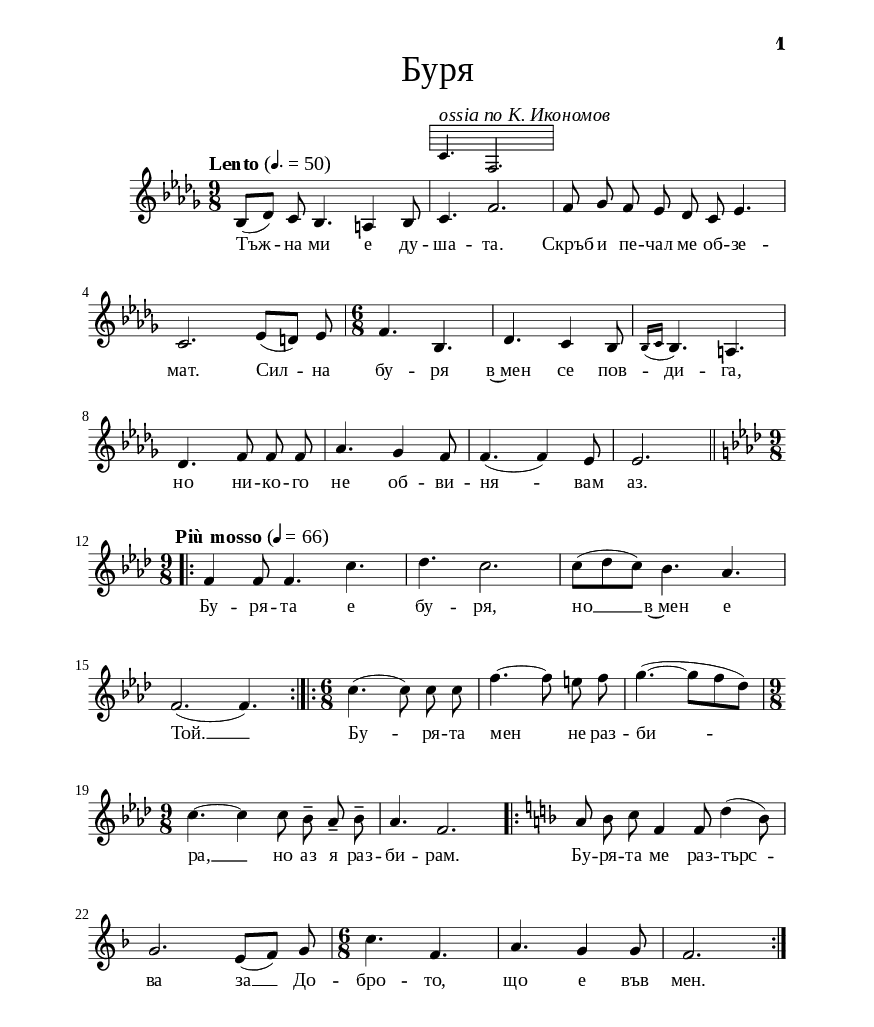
\version "2.24.4"

\include "include/globals.ily"

\bookpart {
  \label #'ref120
  \tocItem \markup "Буря"
  \include "include/bookpart-paper.ily"
  \score {
    \include "include/score-layout.ily"

    \new Staff = main  \relative c' {
      \clef treble
      \key bes \minor
      \time 9/8
      \tempoFunc "Lento" 4. "50"
      \autoBeamOff
      bes8 ( [  des8 ) ]  c8  bes4.  a4  bes8
      \override TextScript.extra-offset = #'(2.5 . 2)
      <<
        {
          c4.  f2.  |
        }
        \new Staff \with {
          \override VerticalAxisGroup.default-staff-staff-spacing =
          #'((basic-distance . 5.5)
             (padding . 1))
          \remove "Time_signature_engraver"
          alignAboveContext = #"main"
          fontSize = #-1.5
          \override StaffSymbol.staff-space = #(magstep -2)
          \override StaffSymbol.thickness = #(magstep -2)
          firstClef = ##f
        }
        {  c4.^\markup { \large \italic "ossia по К. Икономов"}  f,2.}
      >>



      f'8  ges8  f8  es8  des8 c8  es4. \break |
      c2. es8 ( [  d8 ) ]  es8 |
      \time 6/8
      f4.  bes,4. | % 8
      des4.  c4  bes8 | % 9
      \acciaccatura {  bes16[c16] }  bes4.

      a4.  \break | % 11
      des4.  f8  f8  f8 | % 12
      as4.  ges4  f8 | % 13
      f4. (f4) es8 | es2.   |
      \break

      \key f \minor \bar ".|"  | % 15


      \bar ".|:-||"   \tempoFunc "   Più mosso" 4 "66" \time 9/8 f4  f8  f4.  c'4. |

      des4.  c2.|
      c8 ( [ des8  c8 ) ]  bes4.  as4. | \break

      f2. (f4.)| \bar ":|.|:"

      \time 6/8 c'4. ( c8 ) c8  c8 |
      f4. ~  f8  e8  f8 | % 21

      g4. ( ~  g8 [  f8 des8 ) ] | \break

      \time 9/8
      c4. ~  c4  c8 bes8 -- as8 --  bes8 -- |
      as4. f2.   \bar ":|."  |  \key f \major
      \bar ".|:" a8  bes8  c8  f,4  f8 d'4 (bes8 ) | \break
      g2. e8  [ (f8) ] g8 |
      \time 6/8 c4.  f,4. | a4.  g4  g8 | f2. \bar ":|."


    }

    \addlyrics {
      Тъж -- на ми е ду -- ша -- та.
      Скръб и пе -- чал ме об -- зе --
      мат.  Сил -- на бу -- ря
      в~мен се пов --  ди -- га,
      но ни -- ко -- го не об -- ви -- ня
      -- вам аз. Бу -- ря -- та е бу -- ря,
      но __  в~мен е Той. __  Бу --
      ря -- та мен  не раз -- би --
      ра, __ но аз я раз -- би
      -- рам. Бу -- ря -- та ме раз --
      търс  -- ва за __  До -- бро --
      то, що е във мен.
    }

    \header {
      title = \titleFunc #'ref_desc_4 "Буря" "Burja"
    }

    \midi{}

  } % score

} % bookpart
